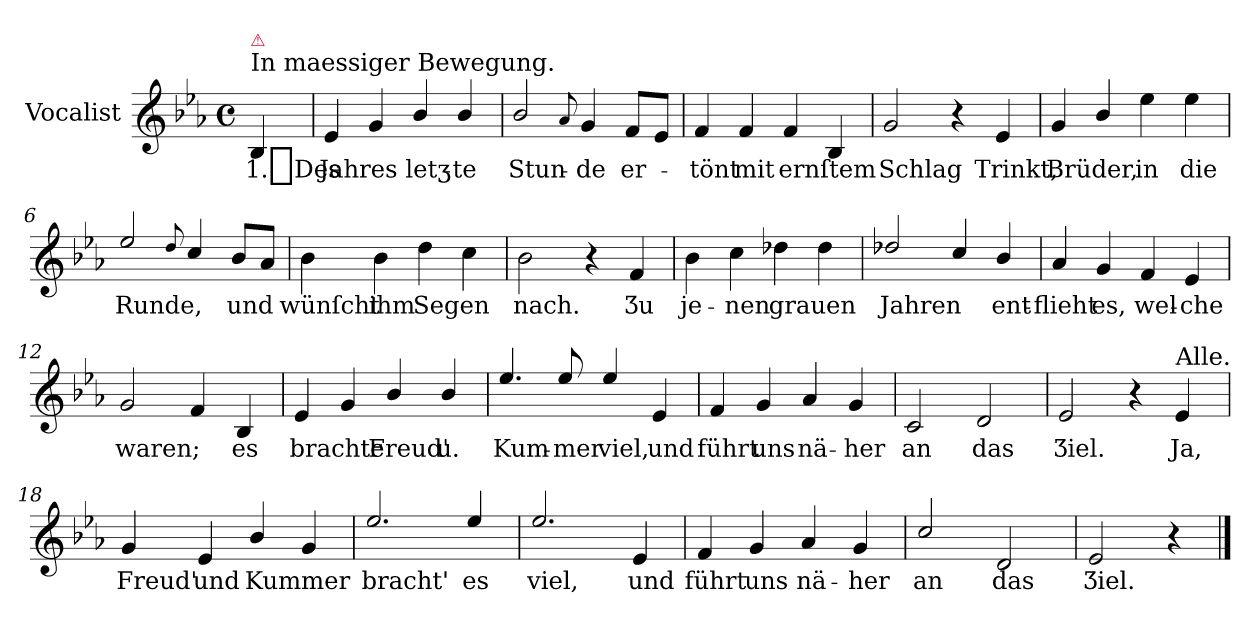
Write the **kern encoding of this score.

**kern	**text
*part1	*part1
*staff1	*staff1
*I"Vocalist	*
*clefG2	*
*k[b-e-a-]	*
*E-:	*
*M4/4	*
*met(c)	*
=	=
!LO:TX:a:t=In maessiger Bewegung.	!
!LO:TX:a:color=crimson:t=⚠	!
4B-	1._Des
=1	=1
4e-	Jahres
4g	.
4b-/	letʒ-
4b-/	-te
=2	=2
2b-/	Stun-
8qqa-	.
4g	-de
8fL	er-
8e-J	.
=3	=3
4f	-tönt
4f	mit
4f	ernſtem
4B-	.
=4	=4
2g	Schlag
4r	.
4e-	Trinkt,
=5	=5
4g	Brüder,
4b-/	.
4ee-	in
4ee-	die
=6	=6
2ee-/	Runde,
8qqdd	.
4cc/	.
8b-/L	und
8a-J	.
=7	=7
4b-	wünſcht
4b-	ihm
4dd	Segen
4cc	.
=8	=8
2b-	nach.
4r	.
4f	Ʒu
=9	=9
4b-	je-
4cc	-nen
4dd-X	grauen
4dd-	.
=10	=10
2dd-X/	Jahren
4cc/	.
4b-/	ent-
=11	=11
4a-	-flieht
4g	es,
4f	wel-
4e-	-che
=12	=12
2g	waren;
4f	.
4B-	es
=13	=13
4e-	brachte
4g	.
4b-/	Freud'
4b-/	u.
=14	=14
4.ee-/	Kum-
8ee-/	-mer
4ee-/	viel,
4e-	und
=15	=15
4f	führt
4g	uns
4a-	nä-
4g	-her
=16	=16
2c	an
2d	das
=17	=17
2e-	Ʒiel.
4r	.
!LO:TX:a:t=Alle.	!
4e-	Ja,
=18	=18
4g	Freud'
4e-	und
4b-/	Kummer
4g	.
=19	=19
2.ee-/	bracht'
4ee-/	es
=20	=20
2.ee-/	viel,
4e-	und
=21	=21
4f	führt
4g	uns
4a-	nä-
4g	-her
=22	=22
2cc/	an
2d	das
=23	=23
2e-	Ʒiel.
4r	.
==	==
*-	*-
